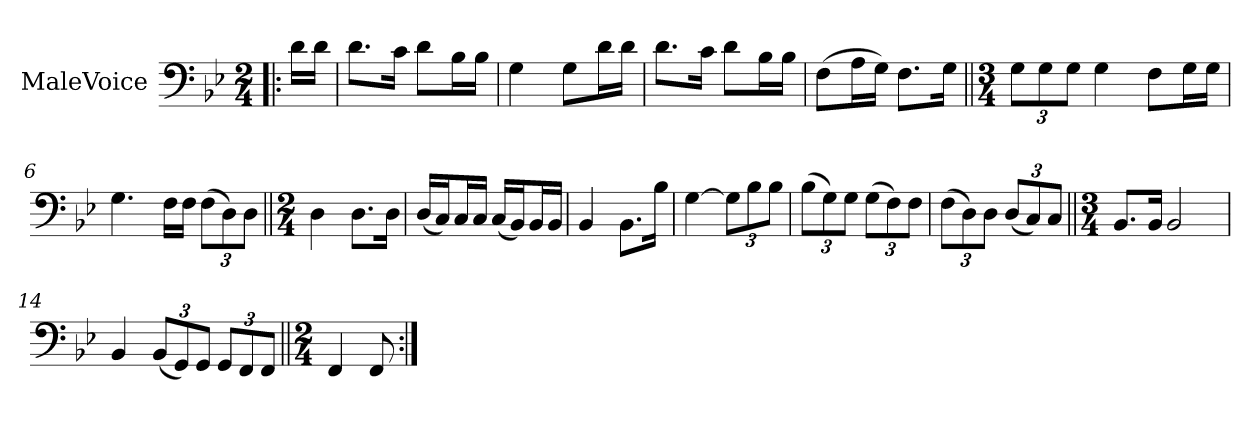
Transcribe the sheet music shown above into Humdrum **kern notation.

**kern
*part1
*staff1
*I"MaleVoice
*clefF4
*k[b-e-]
*M2/4
*MM56
=!|:
16d\LL
16d\JJ
=1
8.d\L
16c\Jk
8d\L
16B-\L
16B-\JJ
=2
4G
8G\L
16d\L
16d\JJ
=3
8.d\L
16c\Jk
8d\L
16B-\L
16B-\JJ
=4
(8F\L
16A\L
16G\JJ)
8.F\L
16G\Jk
=5||
*M3/4
12G\L
12G\
12G\J
4G
8F\L
16G\L
16G\JJ
=6
4.G
16F\LL
16F\JJ
(12F\L
12D\)
12D\J
=7||
*M2/4
4D
8.D\L
16D\Jk
=8
(16D/LL
16C/J)
16C/L
16C/JJ
(16C/LL
16BB-/J)
16BB-/L
16BB-/JJ
=9
4BB-
8.BB-\L
16B-\Jk
=10
[4G
12G\L]
12B-\
12B-\J
=11
(12B-\L
12G\)
12G\J
(12G\L
12F\)
12F\J
=12
(12F\L
12D\)
12D\J
(12D/L
12C/)
12C/J
=13||
*M3/4
8.BB-/L
16BB-/Jk
2BB-
=14
4BB-
(12BB-/L
12GG/)
12GG/J
12GG/L
12FF/
12FF/J
=15||
*M2/4
4FF
8FF
=:|!
*-
